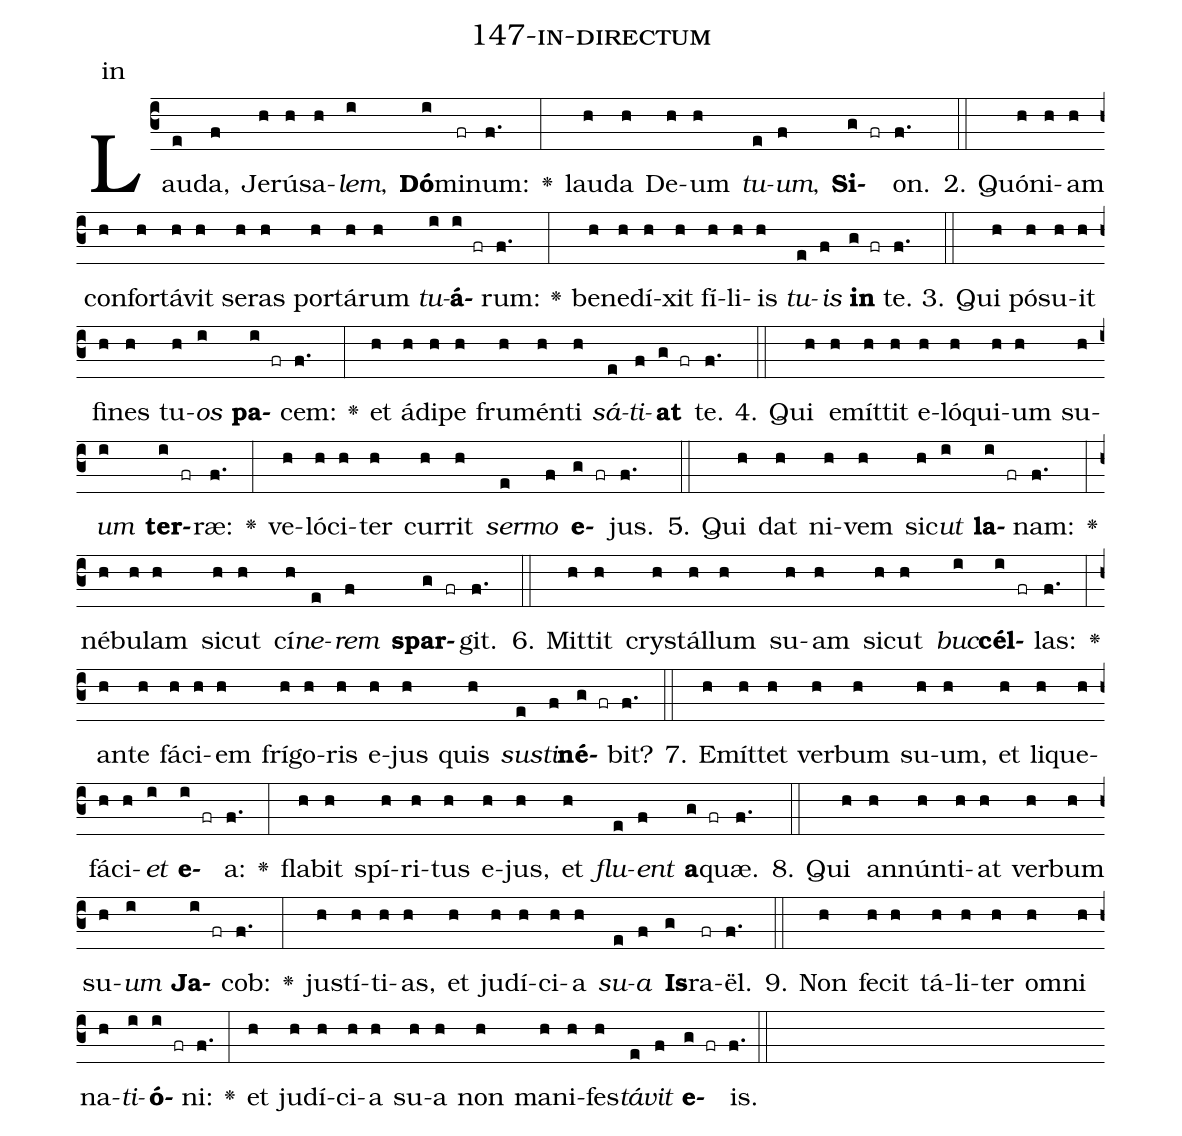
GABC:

name: 147-in-directum;
annotation: in;
%%
(c3)Lau(e)da,(f) Je(h)rú(h)sa(h)<i>lem</i>,(i) <b>Dó</b>(i)mi(fr)num:(f.) <v>\greheightstar</v>(:) lau(h)da(h) De(h)um(h) <i>tu</i>(e)<i>um</i>,(f) <b>Si</b>(g fr)on.(f.) (::)
2. Quón(h)i(h)am(h) con(h)for(h)tá(h)vit(h) se(h)ras(h) por(h)tá(h)rum(h) <i>tu</i>(i)<b>á</b>(i fr)rum:(f.) <v>\greheightstar</v>(:) be(h)ne(h)dí(h)xit(h) fí(h)li(h)is(h) <i>tu</i>(e)<i>is</i>(f) <b>in</b>(g fr) te.(f.) (::)
3. Qui(h) pó(h)su(h)it(h) fi(h)nes(h) tu(h)<i>os</i>(i) <b>pa</b>(i fr)cem:(f.) <v>\greheightstar</v>(:) et(h) á(h)di(h)pe(h) fru(h)mén(h)ti(h) <i>sá</i>(e)<i>ti</i>(f)<b>at</b>(g fr) te.(f.) (::)
4. Qui(h) e(h)mít(h)tit(h) e(h)ló(h)qui(h)um(h) su(h)<i>um</i>(i) <b>ter</b>(i fr)ræ:(f.) <v>\greheightstar</v>(:) ve(h)ló(h)ci(h)ter(h) cur(h)rit(h) <i>ser</i>(e)<i>mo</i>(f) <b>e</b>(g fr)jus.(f.) (::)
5. Qui(h) dat(h) ni(h)vem(h) sic(h)<i>ut</i>(i) <b>la</b>(i fr)nam:(f.) <v>\greheightstar</v>(:) né(h)bu(h)lam(h) sic(h)ut(h) cí(h)<i>ne</i>(e)<i>rem</i>(f) <b>spar</b>(g fr)git.(f.) (::)
6. Mit(h)tit(h) crys(h)tál(h)lum(h) su(h)am(h) sic(h)ut(h) <i>buc</i>(i)<b>cél</b>(i fr)las:(f.) <v>\greheightstar</v>(:) an(h)te(h) fá(h)ci(h)em(h) frí(h)go(h)ris(h) e(h)jus(h) quis(h) <i>sus</i>(e)<i>ti</i>(f)<b>né</b>(g fr)bit?(f.) (::)
7. E(h)mít(h)tet(h) ver(h)bum(h) su(h)um,(h) et(h) li(h)que(h)fá(h)ci(h)<i>et</i>(i) <b>e</b>(i fr)a:(f.) <v>\greheightstar</v>(:) fla(h)bit(h) spí(h)ri(h)tus(h) e(h)jus,(h) et(h) <i>flu</i>(e)<i>ent</i>(f) <b>a</b>(g fr)quæ.(f.) (::)
8. Qui(h) an(h)nún(h)ti(h)at(h) ver(h)bum(h) su(h)<i>um</i>(i) <b>Ja</b>(i fr)cob:(f.) <v>\greheightstar</v>(:) jus(h)tí(h)ti(h)as,(h) et(h) ju(h)dí(h)ci(h)a(h) <i>su</i>(e)<i>a</i>(f) <b>Is</b>(g)ra(fr)ël.(f.) (::)
9. Non(h) fe(h)cit(h) tá(h)li(h)ter(h) om(h)ni(h) na(h)<i>ti</i>(i)<b>ó</b>(i fr)ni:(f.) <v>\greheightstar</v>(:) et(h) ju(h)dí(h)ci(h)a(h) su(h)a(h) non(h) ma(h)ni(h)fes(h)<i>tá</i>(e)<i>vit</i>(f) <b>e</b>(g fr)is.(f.) (::)
